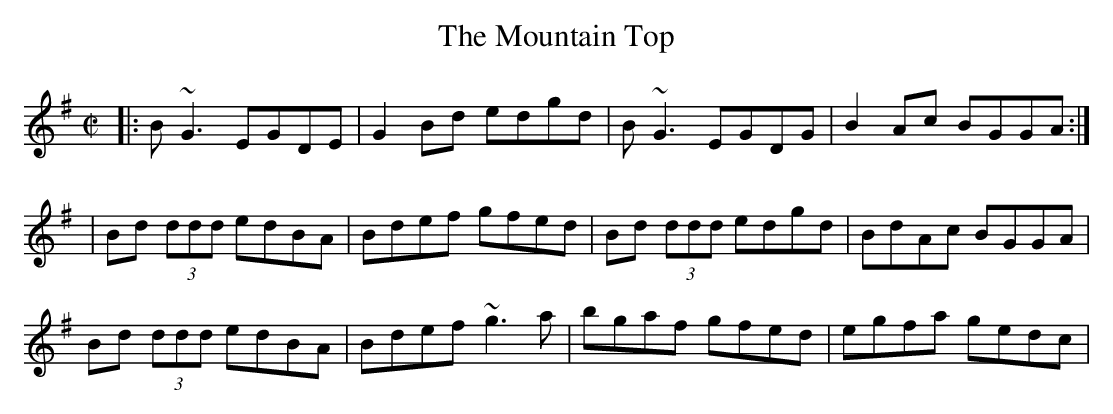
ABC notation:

X:1
T:Mountain Top, The
M:C|
K:G
|:B~G3 EGDE|G2Bd edgd|B~G3 EGDG| B2Ac BGGA:|
|Bd (3ddd edBA|Bdef gfed|Bd (3ddd edgd|BdAc BGGA|
Bd (3ddd edBA|Bdef ~g3a|bgaf gfed|egfa gedc|
